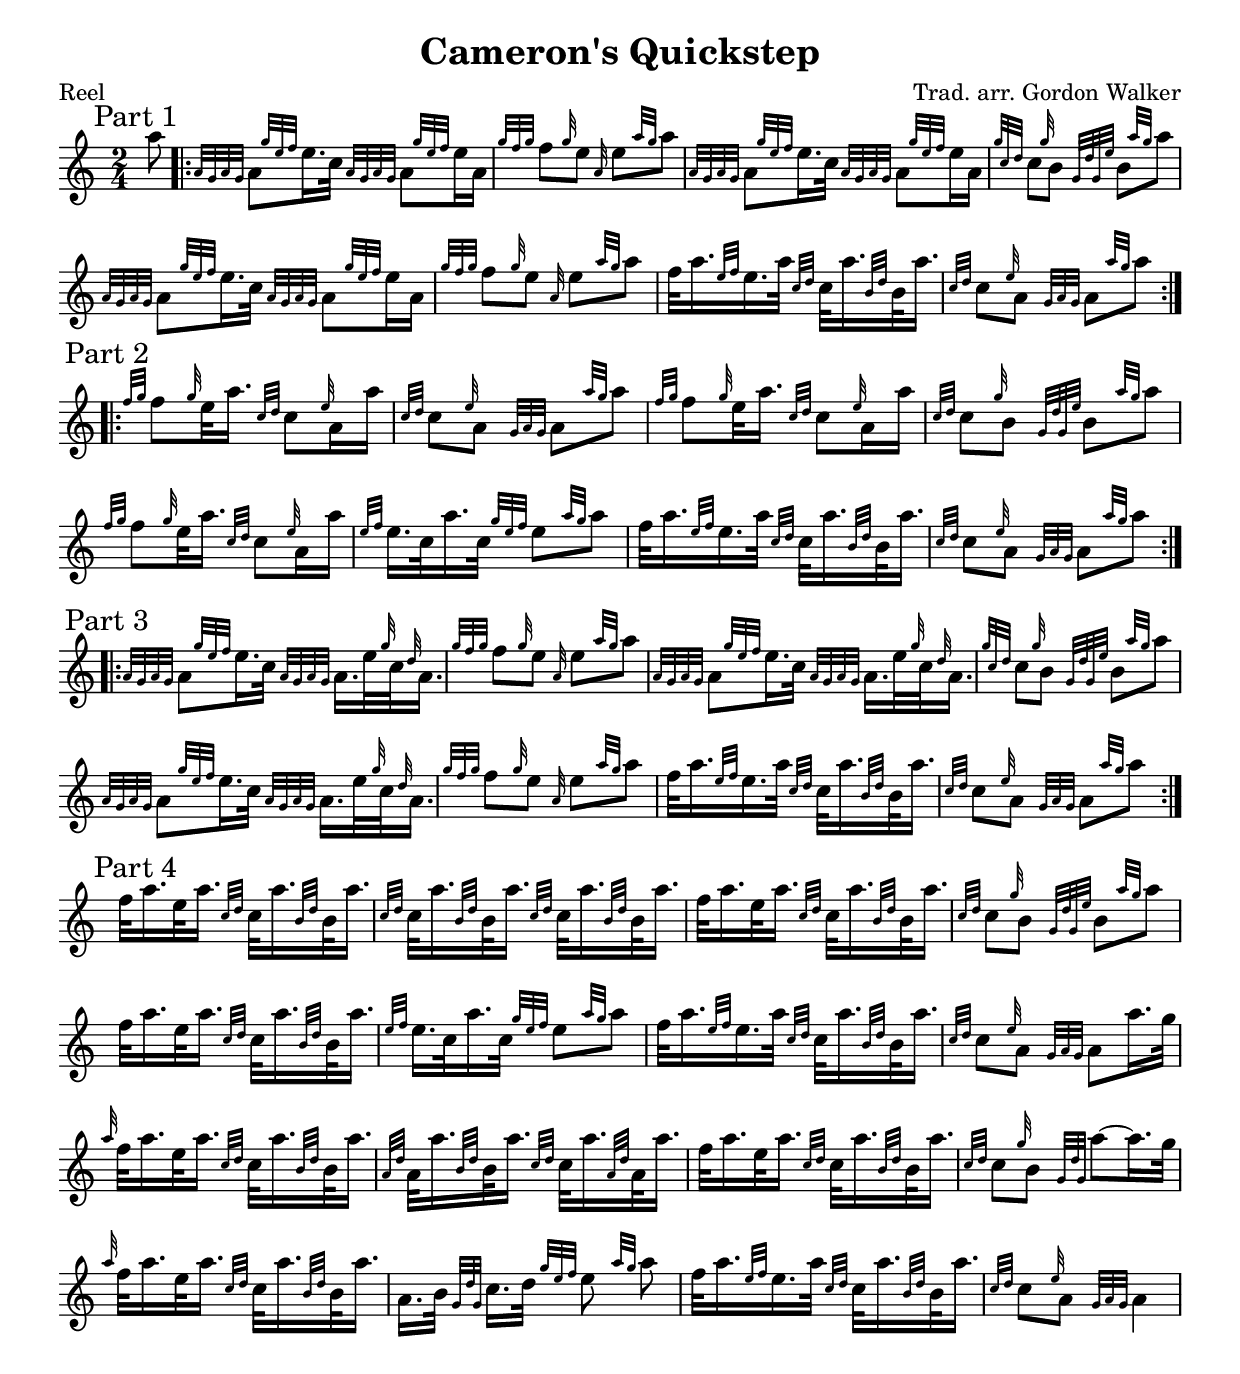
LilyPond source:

\version "2.18.2"

\include "bagpipe.ly"

\header {
	title = "Cameron's Quickstep"
	meter = "Reel"
	arranger = "Trad. arr. Gordon Walker"
}

\score {
	{
		\hideKeySignature
		\time 2/4

		\mark "Part 1"
		\partial 8 A8


		%%% PART 1 %%%

		\repeat volta 2 {
				\birl a8[ \dble e16. c32] \birl a8[ \dble e16 a16] \dblf f8 \grg e \gra e[ \dblA A]
				\birl a8[ \dble e16. c32] \birl a8[ \dble e16 a16] \dblc c8 \grg b \taor b[ \dblA A]

				\break

				\birl a8[ \dble e16. c32] \birl a8[ \dble e16 a16] \dblf f8 \grg e \gra e[ \dblA A]
				f32[ A16. \hdble e A32] \hdblc c[ A16. \hdblb b32 A16.] \hdblc c8 \gre a \wbirl a[ \dblA A]
		}

		\break


		%%% PART 2 %%%
		\mark "Part 2"

		\repeat volta 2 {
			\hdblf f8 \grg e32 A16. \hdblc c8 \gre a16 A16 \hdblc c8 \gre a \wbirl a[ \dblA A]
			\hdblf f8 \grg e32 A16. \hdblc c8 \gre a16 A16 \hdblc c8 \grg b \taor b[ \dblA A]

			\hdblf f8 \grg e32 A16. \hdblc c8 \gre a16 A16 \hdble e16. c32 A16. c32 \dble e8[ \dblA A]
			f32[ A16. \hdble e A32] \hdblc c[ A16. \hdblb b32 A16.] \hdblc c8 \gre a \wbirl a[ \dblA A]
		}

		\break


		%%% PART 3 %%%
		\mark "Part 3"

		\repeat volta 2 {
				\birl a8[ \dble e16. c32] \birl a16. e32 \grg c \grd a16. \dblf f8 \grg e \gra e[ \dblA A]
				\birl a8[ \dble e16. c32] \birl a16. e32 \grg c \grd a16. \dblc c8 \grg b \taor b[ \dblA A]

				\break

				\birl a8[ \dble e16. c32] \birl a16. e32 \grg c \grd a16. \dblf f8 \grg e \gra e[ \dblA A]

				f32[ A16. \hdble e A32] \hdblc c[ A16. \hdblb b32 A16.] \hdblc c8 \gre a \wbirl a[ \dblA A]
		}

		\break


		%%% PART 4 %%%
		\mark "Part 4"

		f32 A16. e32 A16. \hdblc c32[ A16. \hdblb b32 A16.] \hdblc c32[ A16. \hdblb b32 A16.] \hdblc c32[  A16. \hdblb b32 A16.]
		f32 A16. e32 A16. \hdblc c32[ A16. \hdblb b32 A16.] \hdblc c8 \grg b \taor b[ \dblA A]

		f32 A16. e32 A16. \hdblc c32[ A16. \hdblb b32 A16.] \hdble e16. c32 A16. c32 \dble e8[ \dblA A]
		f32[ A16. \hdble e A32] \hdblc c[ A16. \hdblb b32 A16.] \hdblc c8 \gre a \wbirl a A16. g32

		\break

		\grA f32 A16. e32 A16. \hdblc c32[ A16. \hdblb b32 A16.] \hdbla a32[ A16. \hdblb b32 A16.] \hdblc c32[  A16. \hdbla a32 A16.]
		f32 A16. e32 A16. \hdblc c32[ A16. \hdblb b32 A16.] \hdblc c8 \grg b \grip A ~A16. g32

		\grA f32 A16. e32 A16. \hdblc c32[ A16. \hdblb b32 A16.] a16. b32 \grip c16. d32 \dble e8 \dblA A
		f32[ A16. \hdble e A32] \hdblc c[ A16. \hdblb b32 A16.] \hdblc c8 \gre a \wbirl a4
	}

	\layout {
		indent = 0.0\cm
		\context { \Score \remove "Bar_number_engraver" }
	}
	
	% \midi {}
}

